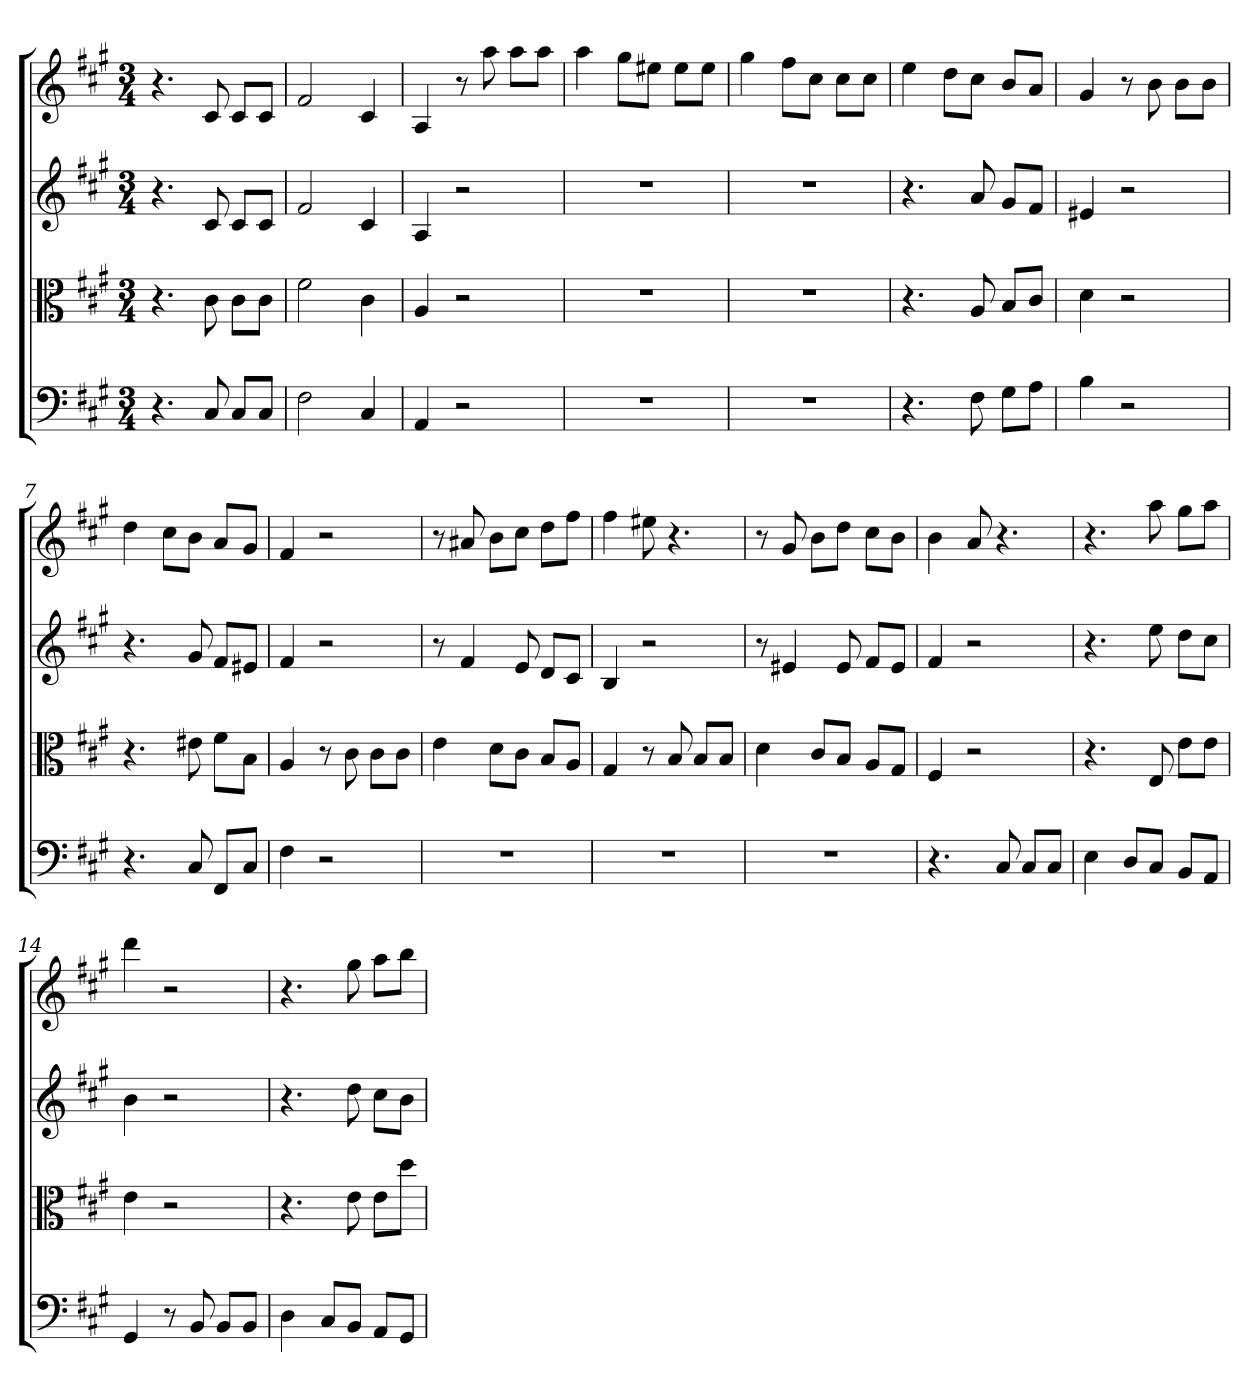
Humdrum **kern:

**kern	**kern	**kern	**kern
*part4	*part3	*part2	*part1
*staff4	*staff3	*staff2	*staff1
*clefF4	*clefC3	*	*
*k[f#c#g#]	*k[f#c#g#]	*k[f#c#g#]	*k[f#c#g#]
*f#:	*f#:	*f#:	*f#:
*M3/4	*M3/4	*M3/4	*M3/4
=	=	=	=
4.r	4.r	4.r	4.r
8C#	8c#	8c#	8c#
8C#/L	8c#\L	8c#L	8c#L
8C#/J	8c#\J	8c#J	8c#J
=1	=1	=1	=1
2F#	2f#	2f#	2f#
4C#	4c#	4c#	4c#
=2	=2	=2	=2
4AA	4A	4A	4A
2r	2r	2r	8r
.	.	.	8aa
.	.	.	8aaL
.	.	.	8aaJ
=3	=3	=3	=3
2.r	2.r	2.r	4aa
.	.	.	8gg#L
.	.	.	8ee#XJ
.	.	.	8ee#L
.	.	.	8ee#J
=4	=4	=4	=4
2.r	2.r	2.r	4gg#
.	.	.	8ff#L
.	.	.	8cc#J
.	.	.	8cc#L
.	.	.	8cc#J
=5	=5	=5	=5
4.r	4.r	4.r	4ee
.	.	.	8ddL
8F#	8A	8a	8cc#J
8G#\L	8B/L	8g#L	8bL
8A\J	8c#/J	8f#J	8aJ
=6	=6	=6	=6
4B	4d	4e#X	4g#
2r	2r	2r	8r
.	.	.	8b
.	.	.	8bL
.	.	.	8bJ
=7	=7	=7	=7
4.r	4.r	4.r	4dd
.	.	.	8cc#L
8C#	8e#X	8g#	8bJ
8FF#/L	8f#\L	8f#L	8aL
8C#/J	8B\J	8e#XJ	8g#J
=8	=8	=8	=8
4F#	4A	4f#	4f#
2r	8r	2r	2r
.	8c#	.	.
.	8c#\L	.	.
.	8c#\J	.	.
=9	=9	=9	=9
2.r	4e	8r	8r
.	.	4f#	8a#X
.	8d\L	.	8bL
.	8c#\J	8e	8cc#J
.	8B/L	8dL	8ddL
.	8A/J	8c#J	8ff#J
=10	=10	=10	=10
2.r	4G#	4B	4ff#
.	8r	2r	8ee#X
.	8B	.	4.r
.	8B/L	.	.
.	8B/J	.	.
=11	=11	=11	=11
2.r	4d	8r	8r
.	.	4e#X	8g#
.	8c#/L	.	8bL
.	8B/J	8e#	8ddJ
.	8A/L	8f#L	8cc#L
.	8G#/J	8e#J	8bJ
=12	=12	=12	=12
4.r	4F#	4f#	4b
.	2r	2r	8a
8C#	.	.	4.r
8C#/L	.	.	.
8C#/J	.	.	.
=13	=13	=13	=13
4E	4.r	4.r	4.r
8D/L	.	.	.
8C#/J	8E	8ee	8aa
8BB/L	8e\L	8ddL	8gg#L
8AA/J	8e\J	8cc#J	8aaJ
=14	=14	=14	=14
4GG#	4e	4b	4ddd
8r	2r	2r	2r
8BB	.	.	.
8BB/L	.	.	.
8BB/J	.	.	.
=15	=15	=15	=15
4D	4.r	4.r	4.r
8C#/L	.	.	.
8BB/J	8e	8dd	8gg#
8AA/L	8e\L	8cc#L	8aaL
8GG#/J	8dd\J	8bJ	8bbJ
=	=	=	=
*-	*-	*-	*-
